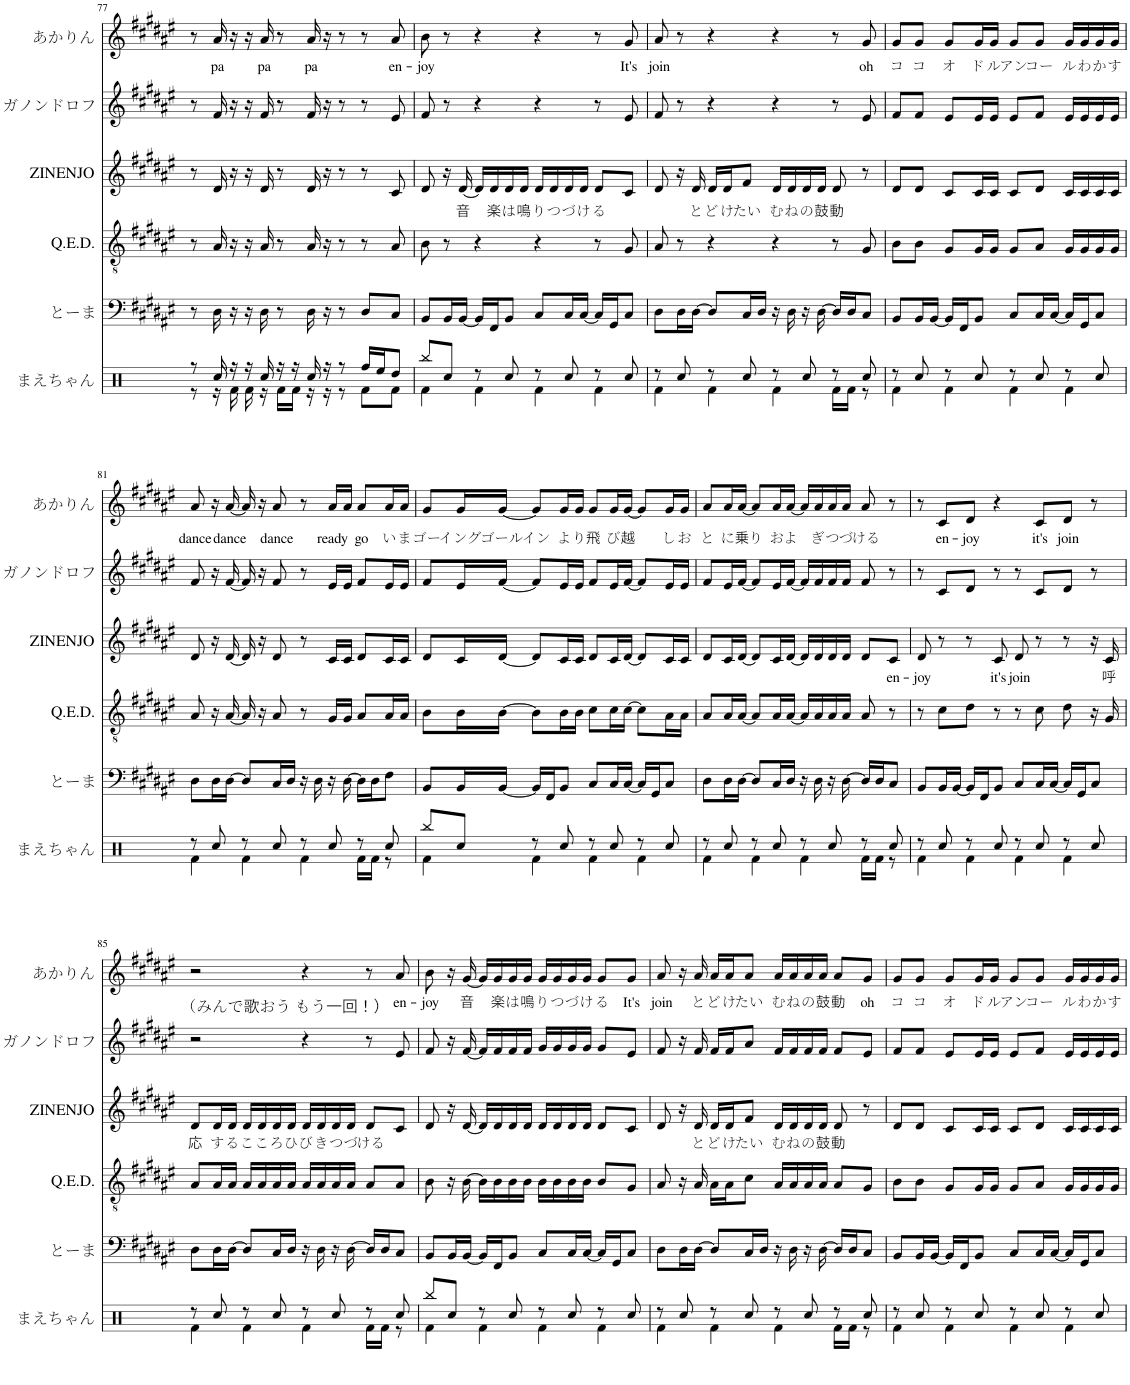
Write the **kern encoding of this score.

**kern	**kern	**kern	**kern	**text	**kern	**harte	**kern	**text
*part6	*part5	*part4	*part3	*part3	*part2	*part2	*part1	*part1
*staff6	*staff5	*staff4	*staff3	*staff3	*staff2	*	*staff1	*staff1
*I"まえちゃん	*I"とーま	*I"Q.E.D.	*I"ZINENJO	*	*I"ガノンドロフ	*	*I"あかりん	*
*	*	*I'Q.E.D.	*I'ZINENJO	*	*	*	*	*
!!LO:PB:g=z
*clefX	*clefF4	*clefGv2	*clefG2	*	*clefG2	*	*clefG2	*
*k[]	*k[f#c#g#d#a#e#]	*k[f#c#g#d#a#e#]	*k[f#c#g#d#a#e#]	*	*k[f#c#g#d#a#e#]	*	*k[f#c#g#d#a#e#]	*
*M4/4	*M4/4	*M4/4	*M4/4	*	*M4/4	*	*M4/4	*
=77	=77	=77	=77	=77	=77	=77	=77	=77
*^	*	*	*	*	*	*	*	*
8r	8r	8r	8r	8r	.	8r	.	8r	.
!	!	!	!	!	!	!	!	!	!LO:LY:b
16Rcc/	16r	16D#\	16A#/	16d#/	.	16f#/	.	16a#/	pa
16r	16Rf\	16r	16r	16r	.	16r	.	16r	.
16r	16Rf\	16r	16r	16r	.	16r	.	16r	.
!	!	!	!	!	!	!	!	!	!LO:LY:b
16Rcc/	16r	16D#\	16A#/	16d#/	.	16f#/	.	16a#/	pa
16r	16Rf\LL	8r	8r	8r	.	8r	.	8r	.
16r	16Rf\JJ	.	.	.	.	.	.	.	.
!	!	!	!	!	!	!	!	!	!LO:LY:b
16Rcc/	16r	16D#\	16A#/	16d#/	.	16f#/	.	16a#/	pa
16r	16r	16r	16r	16r	.	16r	.	16r	.
8r	8r	8r	8r	8r	.	8r	.	8r	.
16Rff/LL	8Rf\L	8D#/L	8r	8r	.	8r	.	8r	.
16Ree/J	.	.	.	.	.	.	.	.	.
!	!	!	!	!	!	!	!	!	!LO:LY:b
8Rdd/J	8Rf\J	8C#/J	8A#/	8c#/	.	8e#/	.	8a#/	en-
=78	=78	=78	=78	=78	=78	=78	=78	=78	=78
!	!	!	!	!	!	!	!	!	!LO:LY:b
8Rbb/L	4Rf\	8BB/L	8B\	8d#/	.	8f#/	.	8b\	-joy
8Rcc/J	.	16BB/L	8r	16r	.	8r	.	8r	.
!	!	!	!	!	!LO:LY:b	!	!	!	!
.	.	[16BB/JJ	.	[16d#/	音	.	.	.	.
8r	4Rf\	16BB/LL]	4r	16d#/LL]	.	4r	.	4r	.
!	!	!	!	!	!LO:LY:b	!	!	!	!
.	.	16FF#/J	.	16d#/	楽	.	.	.	.
!	!	!	!	!	!LO:LY:b	!	!	!	!
8Rcc/	.	8BB/J	.	16d#/	は	.	.	.	.
!	!	!	!	!	!LO:LY:b	!	!	!	!
.	.	.	.	16d#/JJ	鳴	.	.	.	.
!	!	!	!	!	!LO:LY:b	!	!	!	!
8r	4Rf\	8C#/L	4r	16d#/LL	り	4r	.	4r	.
!	!	!	!	!	!LO:LY:b	!	!	!	!
.	.	.	.	16d#/	つ	.	.	.	.
!	!	!	!	!	!LO:LY:b	!	!	!	!
8Rcc/	.	16C#/L	.	16d#/	づ	.	.	.	.
!	!	!	!	!	!LO:LY:b	!	!	!	!
.	.	[16C#/JJ	.	16d#/JJ	け	.	.	.	.
!	!	!	!	!	!LO:LY:b	!	!	!	!
8r	4Rf\	16C#/LL]	8r	8d#/L	る	8r	.	8r	.
.	.	16GG#/J	.	.	.	.	.	.	.
!	!	!	!	!	!	!	!	!	!LO:LY:b
8Rcc/	.	8C#/J	8G#/	8c#/J	.	8e#/	.	8g#/	It's
=79	=79	=79	=79	=79	=79	=79	=79	=79	=79
!	!	!	!	!	!	!	!	!	!LO:LY:b
8r	4Rf\	8D#\L	8A#/	8d#/	.	8f#/	.	8a#/	join
8Rcc/	.	16D#\L	8r	16r	.	8r	.	8r	.
!	!	!	!	!	!LO:LY:b	!	!	!	!
.	.	[16D#\JJ	.	16d#/	と	.	.	.	.
!	!	!	!	!	!LO:LY:b	!	!	!	!
8r	4Rf\	8D#/L]	4r	16d#/LL	ど	4r	.	4r	.
!	!	!	!	!	!LO:LY:b	!	!	!	!
.	.	.	.	16d#/J	け	.	.	.	.
!	!	!	!	!	!LO:LY:b	!	!	!	!
8Rcc/	.	16C#/L	.	8f#/J	たい	.	.	.	.
.	.	16D#/JJ	.	.	.	.	.	.	.
!	!	!	!	!	!LO:LY:b	!	!	!	!
8r	4Rf\	16r	4r	16d#/LL	む	4r	.	4r	.
!	!	!	!	!	!LO:LY:b	!	!	!	!
.	.	16D#\	.	16d#/	ね	.	.	.	.
!	!	!	!	!	!LO:LY:b	!	!	!	!
8Rcc/	.	16r	.	16d#/	の	.	.	.	.
!	!	!	!	!	!LO:LY:b	!	!	!	!
.	.	[16D#\	.	16d#/JJ	鼓	.	.	.	.
!	!	!	!	!	!LO:LY:b	!	!	!	!
8r	16Rf\LL	16D#/LL]	8r	8d#/	動	8r	.	8r	.
.	16Rf\JJ	16D#/J	.	.	.	.	.	.	.
!	!	!	!	!	!	!	!	!	!LO:LY:b
8Rcc/	8r	8C#/J	8G#/	8r	.	8e#/	.	8g#/	oh
=80	=80	=80	=80	=80	=80	=80	=80	=80	=80
!	!	!	!	!	!	!	!	!	!LO:LY:b
8r	4Rf\	8BB/L	8B\L	8d#/L	.	8f#/L	.	8g#/L	コ
!	!	!	!	!	!	!	!	!	!LO:LY:b
8Rcc/	.	16BB/L	8B\J	8d#/J	.	8f#/J	.	8g#/J	コ
.	.	[16BB/JJ	.	.	.	.	.	.	.
!	!	!	!	!	!	!	!	!	!LO:LY:b
8r	4Rf\	16BB/LL]	8G#/L	8c#/L	.	8e#/L	.	8g#/L	オ
.	.	16FF#/J	.	.	.	.	.	.	.
!	!	!	!	!	!	!	!	!	!LO:LY:b
8Rcc/	.	8BB/J	16G#/L	16c#/L	.	16e#/L	.	16g#/L	ド
!	!	!	!	!	!	!	!	!	!LO:LY:b
.	.	.	16G#/JJ	16c#/JJ	.	16e#/JJ	.	16g#/JJ	ル
!	!	!	!	!	!	!	!	!	!LO:LY:b
8r	4Rf\	8C#/L	8G#/L	8c#/L	.	8e#/L	.	8g#/L	アン
!	!	!	!	!	!	!	!	!	!LO:LY:b
8Rcc/	.	16C#/L	8A#/J	8d#/J	.	8f#/J	.	8g#/J	コー
.	.	[16C#/JJ	.	.	.	.	.	.	.
!	!	!	!	!	!	!	!	!	!LO:LY:b
8r	4Rf\	16C#/LL]	16G#/LL	16c#/LL	.	16e#/LL	.	16g#/LL	ル
!	!	!	!	!	!	!	!	!	!LO:LY:b
.	.	16GG#/J	16G#/	16c#/	.	16e#/	.	16g#/	わ
!	!	!	!	!	!	!	!	!	!LO:LY:b
8Rcc/	.	8C#/J	16G#/	16c#/	.	16e#/	.	16g#/	か
!	!	!	!	!	!	!	!	!	!LO:LY:b
.	.	.	16G#/JJ	16c#/JJ	.	16e#/JJ	.	16g#/JJ	す
!!LO:LB:g=z
=81	=81	=81	=81	=81	=81	=81	=81	=81	=81
!	!	!	!	!	!	!	!	!	!LO:LY:b
8r	4Rf\	8D#\L	8A#/	8d#/	.	8f#/	.	8a#/	dance
8Rcc/	.	16D#\L	16r	16r	.	16r	.	16r	.
!	!	!	!	!	!	!	!	!	!LO:LY:b
.	.	[16D#\JJ	[16A#/	[16d#/	.	[16f#/	.	[16a#/	dance
8r	4Rf\	8D#/L]	16A#/]	16d#/]	.	16f#/]	.	16a#/]	.
.	.	.	16r	16r	.	16r	.	16r	.
!	!	!	!	!	!	!	!	!	!LO:LY:b
8Rcc/	.	16C#/L	8A#/	8d#/	.	8f#/	.	8a#/	dance
.	.	16D#/JJ	.	.	.	.	.	.	.
8r	4Rf\	16r	8r	8r	.	8r	.	8r	.
.	.	16D#\	.	.	.	.	.	.	.
!	!	!	!	!	!	!	!	!	!LO:LY:b
8Rcc/	.	16r	16G#/LL	16c#/LL	.	16e#/LL	.	16a#/LL	ready
.	.	[16D#\	16G#/JJ	16c#/JJ	.	16e#/JJ	.	16a#/JJ	.
!	!	!	!	!	!	!	!	!	!LO:LY:b
8r	16Rf\LL	16D#\LL]	8A#/L	8d#/L	.	8f#/L	.	8a#/L	go
.	16Rf\JJ	16D#\J	.	.	.	.	.	.	.
!	!	!	!	!	!	!	!	!	!LO:LY:b
8Rcc/	8r	8F#\J	16A#/L	16c#/L	.	16e#/L	.	16a#/L	い
!	!	!	!	!	!	!	!	!	!LO:LY:b
.	.	.	16A#/JJ	16c#/JJ	.	16e#/JJ	.	16a#/JJ	ま
=82	=82	=82	=82	=82	=82	=82	=82	=82	=82
!	!	!	!	!	!	!	!	!	!LO:LY:b
8Rbb/L	4Rf\	8BB/L	8B\L	8d#/L	.	8f#/L	.	8g#/L	ゴー
!	!	!	!	!	!	!	!	!	!LO:LY:b
8Rcc/J	.	16BB/L	16B\L	16c#/L	.	16e#/L	.	16g#/L	イング
!	!	!	!	!	!	!	!	!	!LO:LY:b
.	.	[16BB/JJ	[16B\JJ	[16d#/JJ	.	[16f#/JJ	.	[16g#/JJ	ゴール
!	!	!	!	!	!	!	!	!	!LO:LY:b
8r	4Rf\	16BB/LL]	8B\L]	8d#/L]	.	8f#/L]	.	8g#/L]	イン
.	.	16FF#/J	.	.	.	.	.	.	.
!	!	!	!	!	!	!	!	!	!LO:LY:b
8Rcc/	.	8BB/J	16B\L	16c#/L	.	16e#/L	.	16g#/L	よ
!	!	!	!	!	!	!	!	!	!LO:LY:b
.	.	.	16B\JJ	16c#/JJ	.	16e#/JJ	.	16g#/JJ	り
!	!	!	!	!	!	!	!	!	!LO:LY:b
8r	4Rf\	8C#/L	8c#\L	8d#/L	.	8f#/L	.	8g#/L	飛
!	!	!	!	!	!	!	!	!	!LO:LY:b
8Rcc/	.	16C#/L	16c#\L	16c#/L	.	16e#/L	.	16g#/L	び
!	!	!	!	!	!	!	!	!	!LO:LY:b
.	.	[16C#/JJ	[16c#\JJ	[16d#/JJ	.	[16f#/JJ	.	[16g#/JJ	越
8r	4Rf\	16C#/LL]	8c#\L]	8d#/L]	.	8f#/L]	.	8g#/L]	.
.	.	16GG#/J	.	.	.	.	.	.	.
!	!	!	!	!	!	!	!	!	!LO:LY:b
8Rcc/	.	8C#/J	16A#\L	16c#/L	.	16e#/L	.	16g#/L	し
!	!	!	!	!	!	!	!	!	!LO:LY:b
.	.	.	16A#\JJ	16c#/JJ	.	16e#/JJ	.	16g#/JJ	お
=83	=83	=83	=83	=83	=83	=83	=83	=83	=83
!	!	!	!	!	!	!	!	!	!LO:LY:b
8r	4Rf\	8D#\L	8A#/L	8d#/L	.	8f#/L	.	8a#/L	と
!	!	!	!	!	!	!	!	!	!LO:LY:b
8Rcc/	.	16D#\L	16A#/L	16c#/L	.	16e#/L	.	16a#/L	に
!	!	!	!	!	!	!	!	!	!LO:LY:b
.	.	[16D#\JJ	[16A#/JJ	[16d#/JJ	.	[16f#/JJ	.	[16a#/JJ	乗
!	!	!	!	!	!	!	!	!	!LO:LY:b
8r	4Rf\	8D#/L]	8A#/L]	8d#/L]	.	8f#/L]	.	8a#/L]	り
!	!	!	!	!	!	!	!	!	!LO:LY:b
8Rcc/	.	16C#/L	16A#/L	16c#/L	.	16e#/L	.	16a#/L	お
!	!	!	!	!	!	!	!	!	!LO:LY:b
.	.	16D#/JJ	[16A#/JJ	[16d#/JJ	.	[16f#/JJ	.	[16a#/JJ	よ
8r	4Rf\	16r	16A#/LL]	16d#/LL]	.	16f#/LL]	.	16a#/LL]	.
!	!	!	!	!	!	!	!	!	!LO:LY:b
.	.	16D#\	16A#/	16d#/	.	16f#/	.	16a#/	ぎ
!	!	!	!	!	!	!	!	!	!LO:LY:b
8Rcc/	.	16r	16A#/	16d#/	.	16f#/	.	16a#/	つ
!	!	!	!	!	!	!	!	!	!LO:LY:b
.	.	[16D#\	16A#/JJ	16d#/JJ	.	16f#/JJ	.	16a#/JJ	づ
!	!	!	!	!	!	!	!	!	!LO:LY:b
8r	16Rf\LL	16D#/LL]	8A#/	8d#/L	.	8f#/	.	8a#/	ける
.	16Rf\JJ	16D#/J	.	.	.	.	.	.	.
!	!	!	!	!	!LO:LY:b	!	!	!	!
8Rcc/	8r	8C#/J	8r	8c#/J	en-	8r	.	8r	.
=84	=84	=84	=84	=84	=84	=84	=84	=84	=84
!	!	!	!	!	!LO:LY:b	!	!	!	!
8r	4Rf\	8BB/L	8r	8d#/	-joy	8r	.	8r	.
!	!	!	!	!	!	!	!	!	!LO:LY:b
8Rcc/	.	16BB/L	8c#\L	8r	.	8c#/L	.	8c#/L	en-
.	.	[16BB/JJ	.	.	.	.	.	.	.
!	!	!	!	!	!	!	!	!	!LO:LY:b
8r	4Rf\	16BB/LL]	8d#\J	8r	.	8d#/J	.	8d#/J	-joy
.	.	16FF#/J	.	.	.	.	.	.	.
!	!	!	!	!	!LO:LY:b	!	!	!	!
8Rcc/	.	8BB/J	8r	8c#/	it's	8r	.	4r	.
!	!	!	!	!	!LO:LY:b	!	!	!	!
8r	4Rf\	8C#/L	8r	8d#/	join	8r	.	.	.
!	!	!	!	!	!	!	!	!	!LO:LY:b
8Rcc/	.	16C#/L	8c#\	8r	.	8c#/L	.	8c#/L	it's
.	.	[16C#/JJ	.	.	.	.	.	.	.
!	!	!	!	!	!	!	!	!	!LO:LY:b
8r	4Rf\	16C#/LL]	8d#\	8r	.	8d#/J	.	8d#/J	join
.	.	16GG#/J	.	.	.	.	.	.	.
8Rcc/	.	8C#/J	16r	16r	.	8r	.	8r	.
!	!	!	!	!	!LO:LY:b	!	!	!	!
.	.	.	16G#/	16c#/	呼	.	.	.	.
!!LO:LB:g=z
=85	=85	=85	=85	=85	=85	=85	=85	=85	=85
!	!	!	!	!	!LO:LY:b	!	!LO:H:kt=（みんで歌おう もう一回！）	!	!
8r	4Rf\	8D#\L	8A#/L	8d#/L	応	2r	N	2r	.
!	!	!	!	!	!LO:LY:b	!	!	!	!
8Rcc/	.	16D#\L	16A#/L	16d#/L	す	.	.	.	.
!	!	!	!	!	!LO:LY:b	!	!	!	!
.	.	[16D#\JJ	16A#/JJ	16d#/JJ	る	.	.	.	.
!	!	!	!	!	!LO:LY:b	!	!	!	!
8r	4Rf\	8D#/L]	16A#/LL	16d#/LL	こ	.	.	.	.
!	!	!	!	!	!LO:LY:b	!	!	!	!
.	.	.	16A#/	16d#/	こ	.	.	.	.
!	!	!	!	!	!LO:LY:b	!	!	!	!
8Rcc/	.	16C#/L	16A#/	16d#/	ろ	.	.	.	.
!	!	!	!	!	!LO:LY:b	!	!	!	!
.	.	16D#/JJ	16A#/JJ	16d#/JJ	ひ	.	.	.	.
!	!	!	!	!	!LO:LY:b	!	!	!	!
8r	4Rf\	16r	16A#/LL	16d#/LL	び	4r	.	4r	.
!	!	!	!	!	!LO:LY:b	!	!	!	!
.	.	16D#\	16A#/	16d#/	き	.	.	.	.
!	!	!	!	!	!LO:LY:b	!	!	!	!
8Rcc/	.	16r	16A#/	16d#/	つ	.	.	.	.
!	!	!	!	!	!LO:LY:b	!	!	!	!
.	.	[16D#\	16A#/JJ	16d#/JJ	づ	.	.	.	.
!	!	!	!	!	!LO:LY:b	!	!	!	!
8r	16Rf\LL	16D#/LL]	8A#/L	8d#/L	ける	8r	.	8r	.
.	16Rf\JJ	16D#/J	.	.	.	.	.	.	.
!	!	!	!	!	!	!	!	!	!LO:LY:b
8Rcc/	8r	8C#/J	8A#/J	8c#/J	.	8e#/	.	8a#/	en-
=86	=86	=86	=86	=86	=86	=86	=86	=86	=86
!	!	!	!	!	!	!	!	!	!LO:LY:b
8Rbb/L	4Rf\	8BB/L	8B\	8d#/	.	8f#/	.	8b\	-joy
8Rcc/J	.	16BB/L	16r	16r	.	16r	.	16r	.
!	!	!	!	!	!	!	!	!	!LO:LY:b
.	.	[16BB/JJ	[16B\	[16d#/	.	[16f#/	.	[16g#/	音
8r	4Rf\	16BB/LL]	16B\LL]	16d#/LL]	.	16f#/LL]	.	16g#/LL]	.
!	!	!	!	!	!	!	!	!	!LO:LY:b
.	.	16FF#/J	16B\	16d#/	.	16f#/	.	16g#/	楽
!	!	!	!	!	!	!	!	!	!LO:LY:b
8Rcc/	.	8BB/J	16B\	16d#/	.	16f#/	.	16g#/	は
!	!	!	!	!	!	!	!	!	!LO:LY:b
.	.	.	16B\JJ	16d#/JJ	.	16f#/JJ	.	16g#/JJ	鳴
!	!	!	!	!	!	!	!	!	!LO:LY:b
8r	4Rf\	8C#/L	16B\LL	16d#/LL	.	16g#/LL	.	16g#/LL	り
!	!	!	!	!	!	!	!	!	!LO:LY:b
.	.	.	16B\	16d#/	.	16g#/	.	16g#/	つ
!	!	!	!	!	!	!	!	!	!LO:LY:b
8Rcc/	.	16C#/L	16B\	16d#/	.	16g#/	.	16g#/	づ
!	!	!	!	!	!	!	!	!	!LO:LY:b
.	.	[16C#/JJ	16B\JJ	16d#/JJ	.	16g#/JJ	.	16g#/JJ	け
!	!	!	!	!	!	!	!	!	!LO:LY:b
8r	4Rf\	16C#/LL]	8B/L	8d#/L	.	8g#/L	.	8g#/L	る
.	.	16GG#/J	.	.	.	.	.	.	.
!	!	!	!	!	!	!	!	!	!LO:LY:b
8Rcc/	.	8C#/J	8G#/J	8c#/J	.	8e#/J	.	8g#/J	It's
=87	=87	=87	=87	=87	=87	=87	=87	=87	=87
!	!	!	!	!	!	!	!	!	!LO:LY:b
8r	4Rf\	8D#\L	8A#/	8d#/	.	8f#/	.	8a#/	join
8Rcc/	.	16D#\L	16r	16r	.	16r	.	16r	.
!	!	!	!	!	!LO:LY:b	!	!	!	!LO:LY:b
.	.	[16D#\JJ	16A#/	16d#/	と	16f#/	.	16a#/	と
!	!	!	!	!	!LO:LY:b	!	!	!	!LO:LY:b
8r	4Rf\	8D#/L]	16A#\LL	16d#/LL	ど	16f#/LL	.	16a#/LL	ど
!	!	!	!	!	!LO:LY:b	!	!	!	!LO:LY:b
.	.	.	16A#\J	16d#/J	け	16f#/J	.	16a#/J	け
!	!	!	!	!	!LO:LY:b	!	!	!	!LO:LY:b
8Rcc/	.	16C#/L	8c#\J	8f#/J	たい	8a#/J	.	8a#/J	たい
.	.	16D#/JJ	.	.	.	.	.	.	.
!	!	!	!	!	!LO:LY:b	!	!	!	!LO:LY:b
8r	4Rf\	16r	16A#/LL	16d#/LL	む	16f#/LL	.	16a#/LL	む
!	!	!	!	!	!LO:LY:b	!	!	!	!LO:LY:b
.	.	16D#\	16A#/	16d#/	ね	16f#/	.	16a#/	ね
!	!	!	!	!	!LO:LY:b	!	!	!	!LO:LY:b
8Rcc/	.	16r	16A#/	16d#/	の	16f#/	.	16a#/	の
!	!	!	!	!	!LO:LY:b	!	!	!	!LO:LY:b
.	.	[16D#\	16A#/JJ	16d#/JJ	鼓	16f#/JJ	.	16a#/JJ	鼓
!	!	!	!	!	!LO:LY:b	!	!	!	!LO:LY:b
8r	16Rf\LL	16D#/LL]	8A#/L	8d#/	動	8f#/L	.	8a#/L	動
.	16Rf\JJ	16D#/J	.	.	.	.	.	.	.
!	!	!	!	!	!	!	!	!	!LO:LY:b
8Rcc/	8r	8C#/J	8G#/J	8r	.	8e#/J	.	8g#/J	oh
=88	=88	=88	=88	=88	=88	=88	=88	=88	=88
!	!	!	!	!	!	!	!	!	!LO:LY:b
8r	4Rf\	8BB/L	8B\L	8d#/L	.	8f#/L	.	8g#/L	コ
!	!	!	!	!	!	!	!	!	!LO:LY:b
8Rcc/	.	16BB/L	8B\J	8d#/J	.	8f#/J	.	8g#/J	コ
.	.	[16BB/JJ	.	.	.	.	.	.	.
!	!	!	!	!	!	!	!	!	!LO:LY:b
8r	4Rf\	16BB/LL]	8G#/L	8c#/L	.	8e#/L	.	8g#/L	オ
.	.	16FF#/J	.	.	.	.	.	.	.
!	!	!	!	!	!	!	!	!	!LO:LY:b
8Rcc/	.	8BB/J	16G#/L	16c#/L	.	16e#/L	.	16g#/L	ド
!	!	!	!	!	!	!	!	!	!LO:LY:b
.	.	.	16G#/JJ	16c#/JJ	.	16e#/JJ	.	16g#/JJ	ル
!	!	!	!	!	!	!	!	!	!LO:LY:b
8r	4Rf\	8C#/L	8G#/L	8c#/L	.	8e#/L	.	8g#/L	アン
!	!	!	!	!	!	!	!	!	!LO:LY:b
8Rcc/	.	16C#/L	8A#/J	8d#/J	.	8f#/J	.	8g#/J	コー
.	.	[16C#/JJ	.	.	.	.	.	.	.
!	!	!	!	!	!	!	!	!	!LO:LY:b
8r	4Rf\	16C#/LL]	16G#/LL	16c#/LL	.	16e#/LL	.	16g#/LL	ル
!	!	!	!	!	!	!	!	!	!LO:LY:b
.	.	16GG#/J	16G#/	16c#/	.	16e#/	.	16g#/	わ
!	!	!	!	!	!	!	!	!	!LO:LY:b
8Rcc/	.	8C#/J	16G#/	16c#/	.	16e#/	.	16g#/	か
!	!	!	!	!	!	!	!	!	!LO:LY:b
.	.	.	16G#/JJ	16c#/JJ	.	16e#/JJ	.	16g#/JJ	す
*v	*v	*	*	*	*	*	*	*	*
=	=	=	=	=	=	=	=	=
*-	*-	*-	*-	*-	*-	*-	*-	*-
